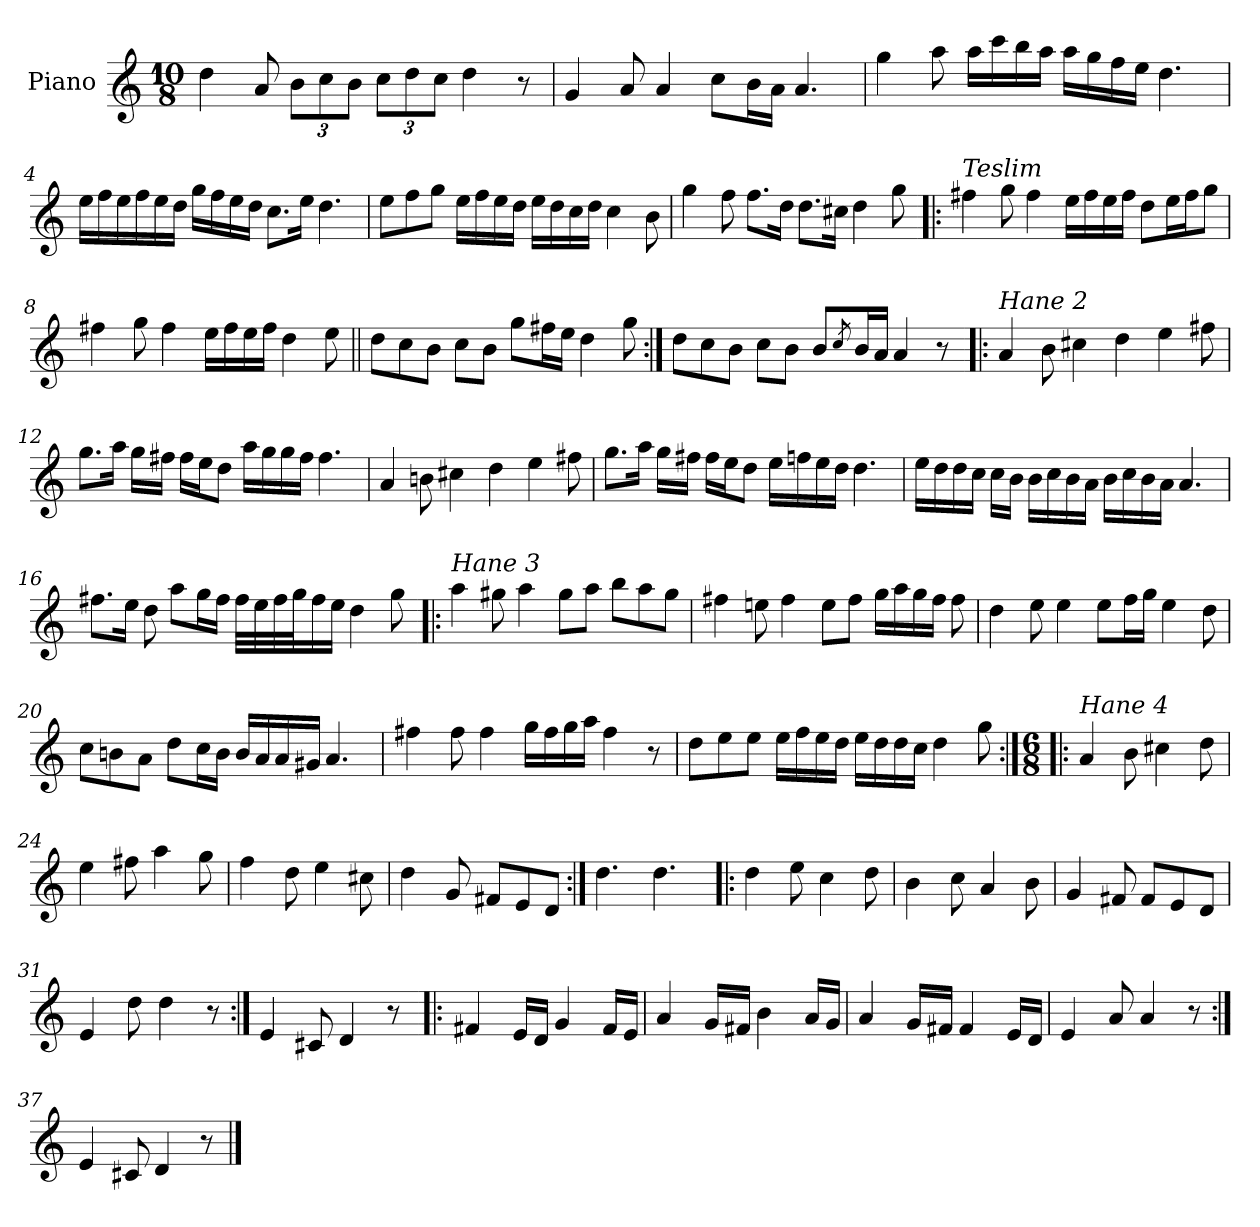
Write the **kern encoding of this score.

**kern
*part1
*staff1
*I"Piano
*I'Pno
*clefG2
*k[]
*M10/8
=1
4dd\
8a/
*Xbrackettup
12b\L
12cc\
12b\J
12cc\L
12dd\
12cc\J
4dd\
8r
=2
4g/
8a/
4a/
8cc\L
16b\L
16a\JJ
4.a/
=3
4gg\
8aa\
16aa\LL
16ccc\
16bb\
16aa\JJ
16aa\LL
16gg\
16ff\
16ee\JJ
4.dd\
!!LO:LB:g=z
=4
16ee\LL
16ff\
16ee\
16ff\
16ee\
16dd\JJ
16gg\LL
16ff\
16ee\
16dd\JJ
8.cc\L
16ee\Jk
4.dd\
=5
8ee\L
8ff\
8gg\J
16ee\LL
16ff\
16ee\
16dd\JJ
16ee\LL
16dd\
16cc\
16dd\JJ
4cc\
8b\
=6
4gg\
8ff\
8.ff\L
16dd\Jk
8.dd\L
16cc#X\Jk
4dd\
8gg\
!!LO:LB:g=z
=7!|:
!LO:TX:a:i:t=Teslim
4ff#X\
8gg\
4ff#\
16ee\LL
16ff#\
16ee\
16ff#\JJ
8dd\L
16ee\L
16ff#\J
8gg\J
=8
4ff#X\
8gg\
4ff#\
16ee\LL
16ff#\
16ee\
16ff#\JJ
4dd\
8ee\
=9||
8dd\L
8cc\
8b\J
8cc\L
8b\J
8gg\L
16ff#X\L
16ee\JJ
4dd\
8gg\
!!LO:LB:g=z
=10:|!
8dd\L
8cc\
8b\J
8cc\L
8b\J
8b/L
8qcc/
16b/L
16a/JJ
4a/
8r
=11!|:
!LO:TX:a:i:t=Hane 2
4a/
8b\
4cc#X\
4dd\
4ee\
8ff#X\
=12
8.gg\L
16aa\Jk
16gg\LL
16ff#X\JJ
16ff#\LL
16ee\J
8dd\J
16aa\LL
16gg\
16gg\
16ff#\JJ
4.ff#\
!!LO:LB:g=z
=13
4a/
8bn\
4cc#X\
4dd\
4ee\
8ff#X\
=14
8.gg\L
16aa\Jk
16gg\LL
16ff#X\JJ
16ff#\LL
16ee\J
8dd\J
16ee\LL
16ffn\
16ee\
16dd\JJ
4.dd\
=15
16ee\LL
16dd\
16dd\
16cc\JJ
16cc\LL
16b\JJ
16b\LL
16cc\
16b\
16a\JJ
16b\LL
16cc\
16b\
16a\JJ
4.a/
!!LO:LB:g=z
=16
8.ff#X\L
16ee\Jk
8dd\
8aa\L
16gg\L
16ff#\JJ
32ff#\LLL
32ee\
32ff#\
32gg\J
16ff#\
16ee\JJ
4dd\
8gg\
=17!|:
!LO:TX:a:i:t=Hane 3
4aa\
8gg#X\
4aa\
8gg#\L
8aa\J
8bb\L
8aa\
8gg#\J
=18
4ff#X\
8een\
4ff#\
8ee\L
8ff#\J
16gg\LL
16aa\
16gg\
16ff#\JJ
8ff#\
!!LO:LB:g=z
=19
4dd\
8ee\
4ee\
8ee\L
16ff\L
16gg\JJ
4ee\
8dd\
=20
8cc\L
8bn\
8a\J
8dd\L
16cc\L
16b\JJ
16b/LL
16a/
16a/
16g#X/JJ
4.a/
=21
4ff#X\
8ff#\
4ff#\
16gg\LL
16ff#\
16gg\
16aa\JJ
4ff#\
8r
!!LO:LB:g=z
=22
8dd\L
8ee\
8ee\J
16ee\LL
16ff\
16ee\
16dd\JJ
16ee\LL
16dd\
16dd\
16cc\JJ
4dd\
8gg\
=23:|!|:
*M6/8
!LO:TX:a:i:t=Hane 4
4a/
8b\
4cc#X\
8dd\
=24
4ee\
8ff#X\
4aa\
8gg\
=25
4ff\
8dd\
4ee\
8cc#X\
!!LO:LB:g=z
=26
4dd\
8g/
8f#X/L
8e/
8d/J
=27:|!
4.dd\
4.dd\
=28!|:
4dd\
8ee\
4cc\
8dd\
=29
4b\
8cc\
4a/
8b\
=30
4g/
8f#X/
8f#/L
8e/
8d/J
=31
4e/
8dd\
4dd\
8r
!!LO:PB:g=z
=32:|!
4e/
8c#X/
4d/
8r
=33!|:
4f#X/
16e/LL
16d/JJ
4g/
16f#/LL
16e/JJ
=34
4a/
16g/LL
16f#X/JJ
4b\
16a/LL
16g/JJ
=35
4a/
16g/LL
16f#X/JJ
4f#/
16e/LL
16d/JJ
=36
4e/
8a/
4a/
8r
=37:|!
4e/
8c#X/
4d/
8r
==
*-
